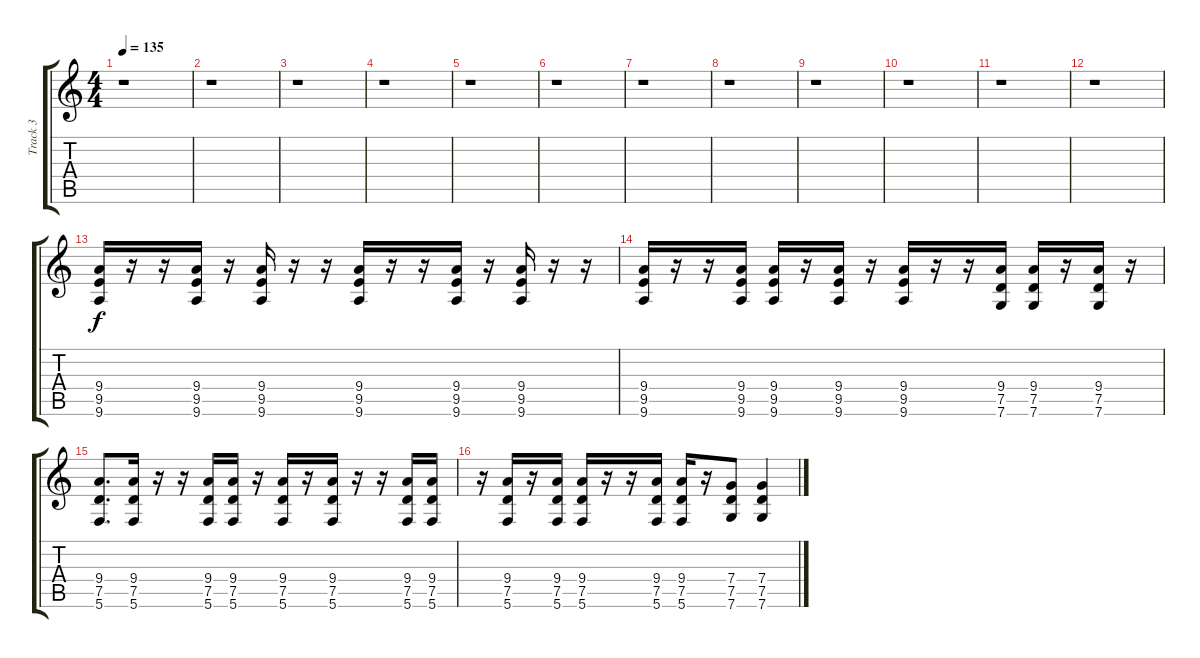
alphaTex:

\track ("Track 3" "Track 3") {instrument distortionguitar}
\staff {score tabs}
\tuning (D4 A3 F3 C3 G2 C2) {hide}
\ts (4 4)
\tempo 135
\clef g2
\ks c
r.1{dy f instrument distortionguitar} |
r.1 |
r.1 |
r.1 |
r.1 |
r.1 |
r.1 |
r.1 |
r.1 |
r.1 |
r.1 |
r.1 |
(9.4 9.5 9.6).16 r.16 r.16 (9.4 9.5 9.6).16 r.16 (9.4 9.5 9.6).16 r.16 r.16 (9.4 9.5 9.6).16 r.16 r.16 (9.4 9.5 9.6).16 r.16 (9.4 9.5 9.6).16 r.16 r.16 |
(9.4 9.5 9.6).16 r.16 r.16 (9.4 9.5 9.6).16 (9.4 9.5 9.6).16 r.16 (9.4 9.5 9.6).16 r.16 (9.4 9.5 9.6).16 r.16 r.16 (9.4 7.5 7.6).16 (9.4 7.5 7.6).16 r.16 (9.4 7.5 7.6).16 r.16 |
(9.4 7.5 5.6).8{d} (9.4 7.5 5.6).16 r.16 r.16 (9.4 7.5 5.6).16 (9.4 7.5 5.6).16 r.16 (9.4 7.5 5.6).16 r.16 (9.4 7.5 5.6).16 r.16 r.16 (9.4 7.5 5.6).16 (9.4 7.5 5.6).16 |
r.16 (9.4 7.5 5.6).16 r.16 (9.4 7.5 5.6).16 (9.4 7.5 5.6).16 r.16 r.16 (9.4 7.5 5.6).16 (9.4 7.5 5.6).16 r.16 (7.4 7.5 7.6).8 (7.4 7.5 7.6).4
